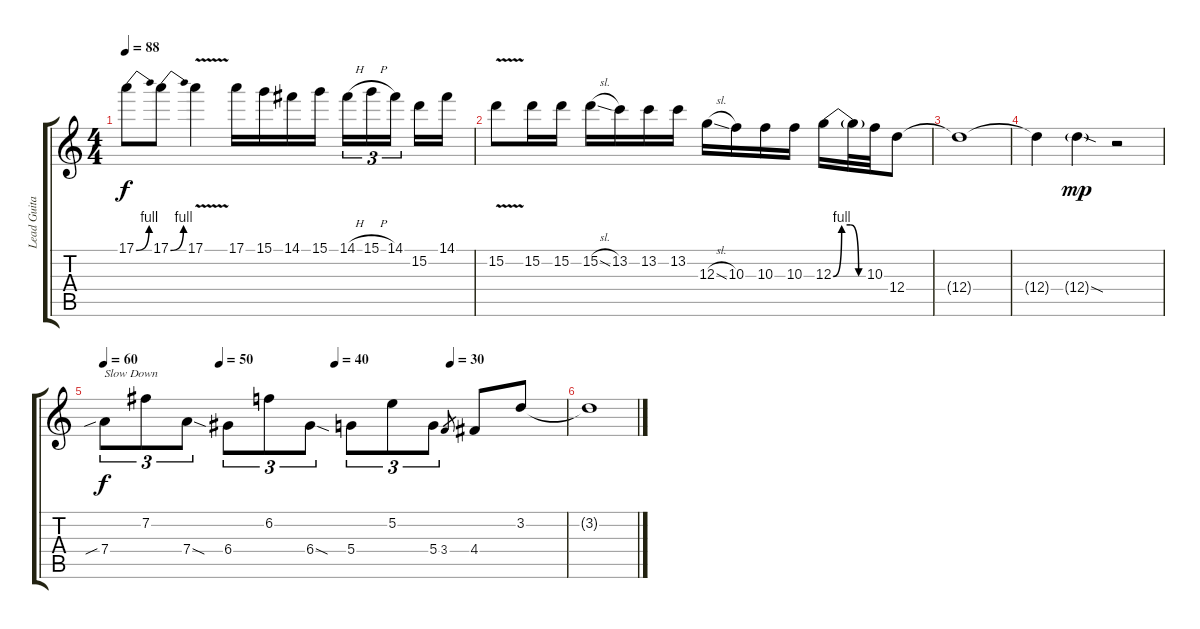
\track ("Lead Guitar" "Lead Guita") {instrument overdrivenguitar}
\staff {score tabs}
\tuning (E4 B3 G3 D3 A2 E2) {hide}
\ts (4 4)
\tempo 88
\clef g2
\ks c
17.1{be (bend 0 0 60 4)}.8{dy f} 17.1{be (bend 0 0 60 4)}.8 17.1{v}.4 17.1.16 15.1.16 14.1.16 15.1.16 14.1{h}.16{tu (3 2)} 15.1{h}.16{tu (3 2)} 14.1.16{tu (3 2)} 15.2.16 14.1.16 |
15.2{v}.8 15.2.16 15.2.16 15.2{sl}.16 13.2.16 13.2.16 13.2.16 12.3{sl}.16 10.3.16 10.3.16 10.3.16 12.3{be (custom 0 0 15 4 30 4 45 0 60 0)}.16 12.3{t}.32 10.3.32 12.4.8 |
12.4{t}.1 |
12.4{t}.4 12.4{sod g}.4{dy mp} r.2 |
\tempo 60
\tempo (50 0.25)
\tempo (40 0.5)
\tempo (30 0.75)
7.4{sib}.8{tu (3 2) txt "Slow Down" dy f} 7.2.8{tu (3 2)} 7.4{sod}.8{tu (3 2)} 6.4.8{tu (3 2)} 6.2.8{tu (3 2)} 6.4{sod}.8{tu (3 2)} 5.4.8{tu (3 2)} 5.2.8{tu (3 2)} 5.4.8{tu (3 2)} 3.4.8{gr} 4.4.8 3.2.8 |
3.2{t}.1
